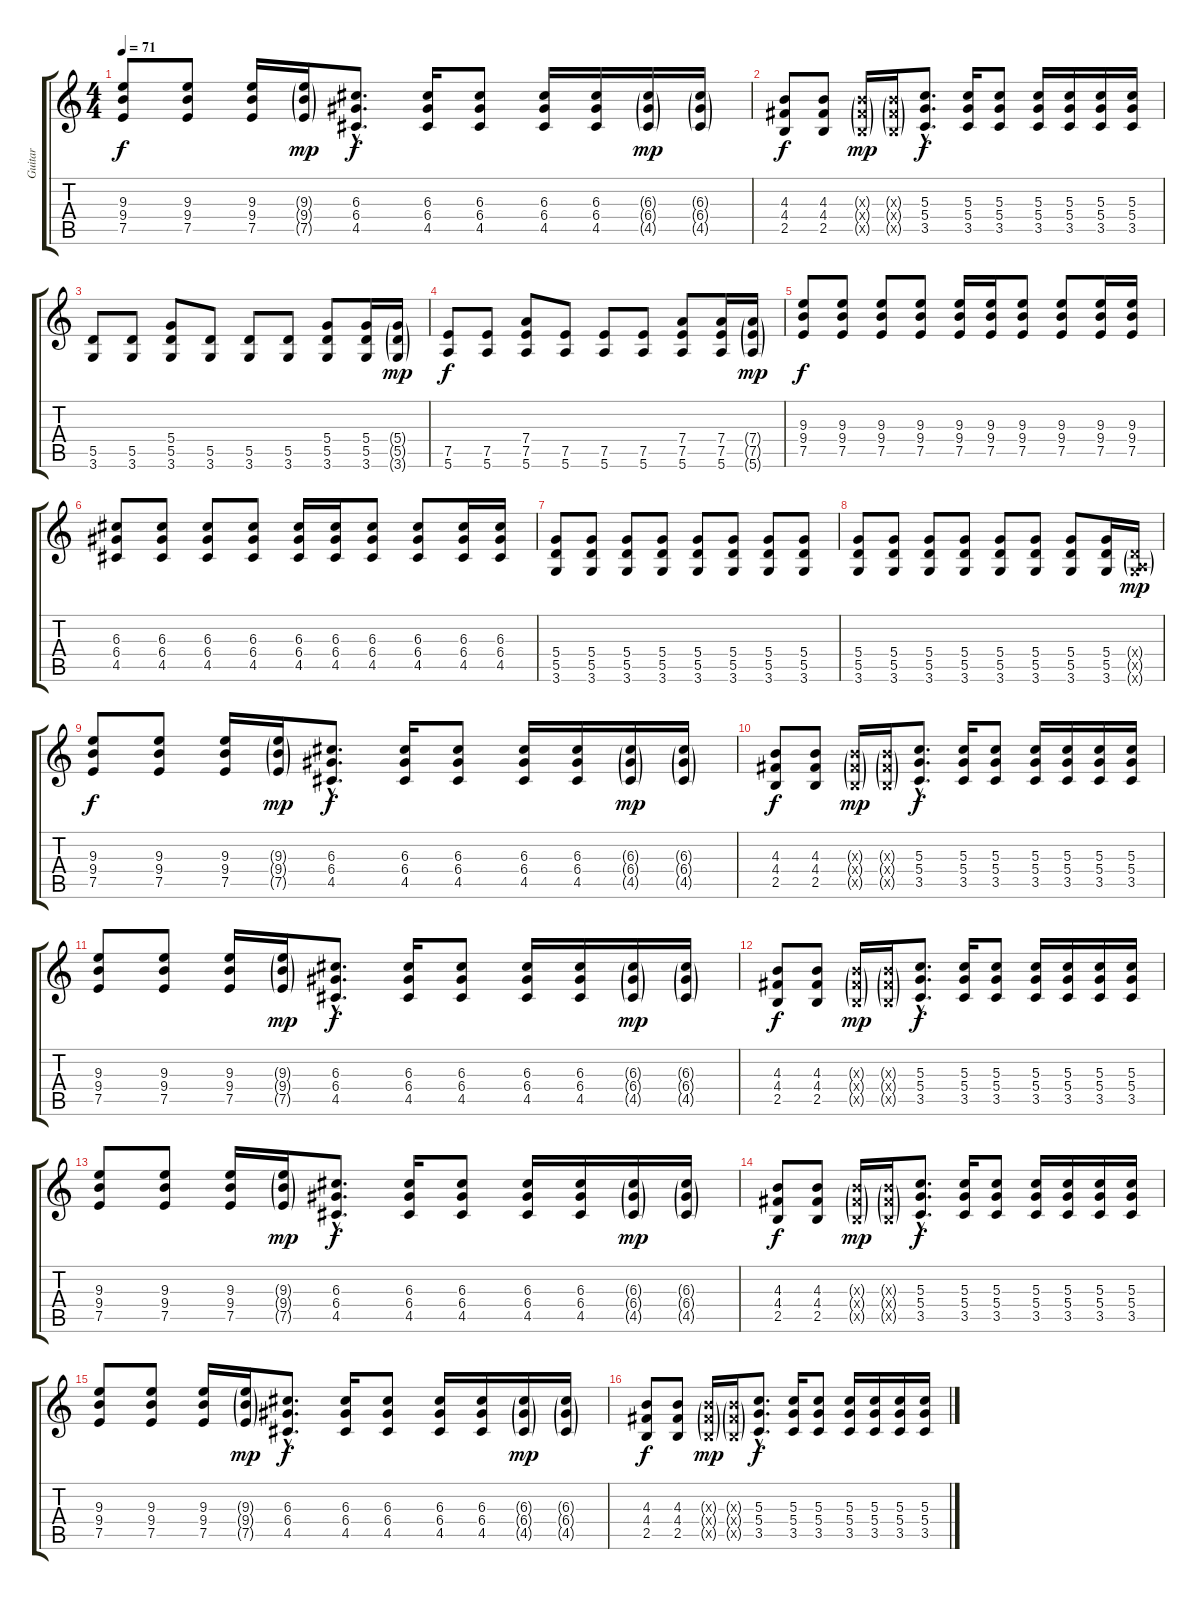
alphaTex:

\track ("Guitar" "Guitar") {instrument acousticguitarsteel}
\staff {score tabs}
\tuning (E4 B3 G3 D3 A2 E2) {hide}
\ts (4 4)
\tempo 71
\clef g2
\ks c
(9.3 9.4 7.5).8{dy f} (9.3 9.4 7.5).8 (9.3 9.4 7.5).16 (9.3{g} 9.4{g} 7.5{g}).16{dy mp} (6.3{hac} 6.4{hac} 4.5{hac}).8{d dy f} (6.3 6.4 4.5).16 (6.3 6.4 4.5).8 (6.3 6.4 4.5).16 (6.3 6.4 4.5).16 (6.3{g} 6.4{g} 4.5{g}).16{dy mp} (6.3{g} 6.4{g} 4.5{g}).16 |
(4.3 4.4 2.5).8{dy f} (4.3 4.4 2.5).8 (4.3{g x} 4.4{g x} 2.5{g x}).16{dy mp} (4.3{g x} 4.4{g x} 2.5{g x}).16 (5.3{hac} 5.4{hac} 3.5{hac}).8{d dy f} (5.3 5.4 3.5).16 (5.3 5.4 3.5).8 (5.3 5.4 3.5).16 (5.3 5.4 3.5).16 (5.3 5.4 3.5).16 (5.3 5.4 3.5).16 |
(5.5 3.6).8 (5.5 3.6).8 (5.4 5.5 3.6).8 (5.5 3.6).8 (5.5 3.6).8 (5.5 3.6).8 (5.4 5.5 3.6).8 (5.4 5.5 3.6).16 (5.4{g} 5.5{g} 3.6{g}).16{dy mp} |
(7.5 5.6).8{dy f} (7.5 5.6).8 (7.4 7.5 5.6).8 (7.5 5.6).8 (7.5 5.6).8 (7.5 5.6).8 (7.4 7.5 5.6).8 (7.4 7.5 5.6).16 (7.4{g} 7.5{g} 5.6{g}).16{dy mp} |
(9.3 9.4 7.5).8{dy f} (9.3 9.4 7.5).8 (9.3 9.4 7.5).8 (9.3 9.4 7.5).8 (9.3 9.4 7.5).16 (9.3 9.4 7.5).16 (9.3 9.4 7.5).8 (9.3 9.4 7.5).8 (9.3 9.4 7.5).16 (9.3 9.4 7.5).16 |
(6.3 6.4 4.5).8 (6.3 6.4 4.5).8 (6.3 6.4 4.5).8 (6.3 6.4 4.5).8 (6.3 6.4 4.5).16 (6.3 6.4 4.5).16 (6.3 6.4 4.5).8 (6.3 6.4 4.5).8 (6.3 6.4 4.5).16 (6.3 6.4 4.5).16 |
(5.4 5.5 3.6).8 (5.4 5.5 3.6).8 (5.4 5.5 3.6).8 (5.4 5.5 3.6).8 (5.4 5.5 3.6).8 (5.4 5.5 3.6).8 (5.4 5.5 3.6).8 (5.4 5.5 3.6).8 |
(5.4 5.5 3.6).8 (5.4 5.5 3.6).8 (5.4 5.5 3.6).8 (5.4 5.5 3.6).8 (5.4 5.5 3.6).8 (5.4 5.5 3.6).8 (5.4 5.5 3.6).8 (5.4 5.5 3.6).16 (0.4{g x} 0.5{g x} 3.6{g x}).16{dy mp} |
(9.3 9.4 7.5).8{dy f} (9.3 9.4 7.5).8 (9.3 9.4 7.5).16 (9.3{g} 9.4{g} 7.5{g}).16{dy mp} (6.3{hac} 6.4{hac} 4.5{hac}).8{d dy f} (6.3 6.4 4.5).16 (6.3 6.4 4.5).8 (6.3 6.4 4.5).16 (6.3 6.4 4.5).16 (6.3{g} 6.4{g} 4.5{g}).16{dy mp} (6.3{g} 6.4{g} 4.5{g}).16 |
(4.3 4.4 2.5).8{dy f} (4.3 4.4 2.5).8 (4.3{g x} 4.4{g x} 2.5{g x}).16{dy mp} (4.3{g x} 4.4{g x} 2.5{g x}).16 (5.3{hac} 5.4{hac} 3.5{hac}).8{d dy f} (5.3 5.4 3.5).16 (5.3 5.4 3.5).8 (5.3 5.4 3.5).16 (5.3 5.4 3.5).16 (5.3 5.4 3.5).16 (5.3 5.4 3.5).16 |
(9.3 9.4 7.5).8 (9.3 9.4 7.5).8 (9.3 9.4 7.5).16 (9.3{g} 9.4{g} 7.5{g}).16{dy mp} (6.3{hac} 6.4{hac} 4.5{hac}).8{d dy f} (6.3 6.4 4.5).16 (6.3 6.4 4.5).8 (6.3 6.4 4.5).16 (6.3 6.4 4.5).16 (6.3{g} 6.4{g} 4.5{g}).16{dy mp} (6.3{g} 6.4{g} 4.5{g}).16 |
(4.3 4.4 2.5).8{dy f} (4.3 4.4 2.5).8 (4.3{g x} 4.4{g x} 2.5{g x}).16{dy mp} (4.3{g x} 4.4{g x} 2.5{g x}).16 (5.3{hac} 5.4{hac} 3.5{hac}).8{d dy f} (5.3 5.4 3.5).16 (5.3 5.4 3.5).8 (5.3 5.4 3.5).16 (5.3 5.4 3.5).16 (5.3 5.4 3.5).16 (5.3 5.4 3.5).16 |
(9.3 9.4 7.5).8 (9.3 9.4 7.5).8 (9.3 9.4 7.5).16 (9.3{g} 9.4{g} 7.5{g}).16{dy mp} (6.3{hac} 6.4{hac} 4.5{hac}).8{d dy f} (6.3 6.4 4.5).16 (6.3 6.4 4.5).8 (6.3 6.4 4.5).16 (6.3 6.4 4.5).16 (6.3{g} 6.4{g} 4.5{g}).16{dy mp} (6.3{g} 6.4{g} 4.5{g}).16 |
(4.3 4.4 2.5).8{dy f} (4.3 4.4 2.5).8 (4.3{g x} 4.4{g x} 2.5{g x}).16{dy mp} (4.3{g x} 4.4{g x} 2.5{g x}).16 (5.3{hac} 5.4{hac} 3.5{hac}).8{d dy f} (5.3 5.4 3.5).16 (5.3 5.4 3.5).8 (5.3 5.4 3.5).16 (5.3 5.4 3.5).16 (5.3 5.4 3.5).16 (5.3 5.4 3.5).16 |
(9.3 9.4 7.5).8 (9.3 9.4 7.5).8 (9.3 9.4 7.5).16 (9.3{g} 9.4{g} 7.5{g}).16{dy mp} (6.3{hac} 6.4{hac} 4.5{hac}).8{d dy f} (6.3 6.4 4.5).16 (6.3 6.4 4.5).8 (6.3 6.4 4.5).16 (6.3 6.4 4.5).16 (6.3{g} 6.4{g} 4.5{g}).16{dy mp} (6.3{g} 6.4{g} 4.5{g}).16 |
(4.3 4.4 2.5).8{dy f} (4.3 4.4 2.5).8 (4.3{g x} 4.4{g x} 2.5{g x}).16{dy mp} (4.3{g x} 4.4{g x} 2.5{g x}).16 (5.3{hac} 5.4{hac} 3.5{hac}).8{d dy f} (5.3 5.4 3.5).16 (5.3 5.4 3.5).8 (5.3 5.4 3.5).16 (5.3 5.4 3.5).16 (5.3 5.4 3.5).16 (5.3 5.4 3.5).16
